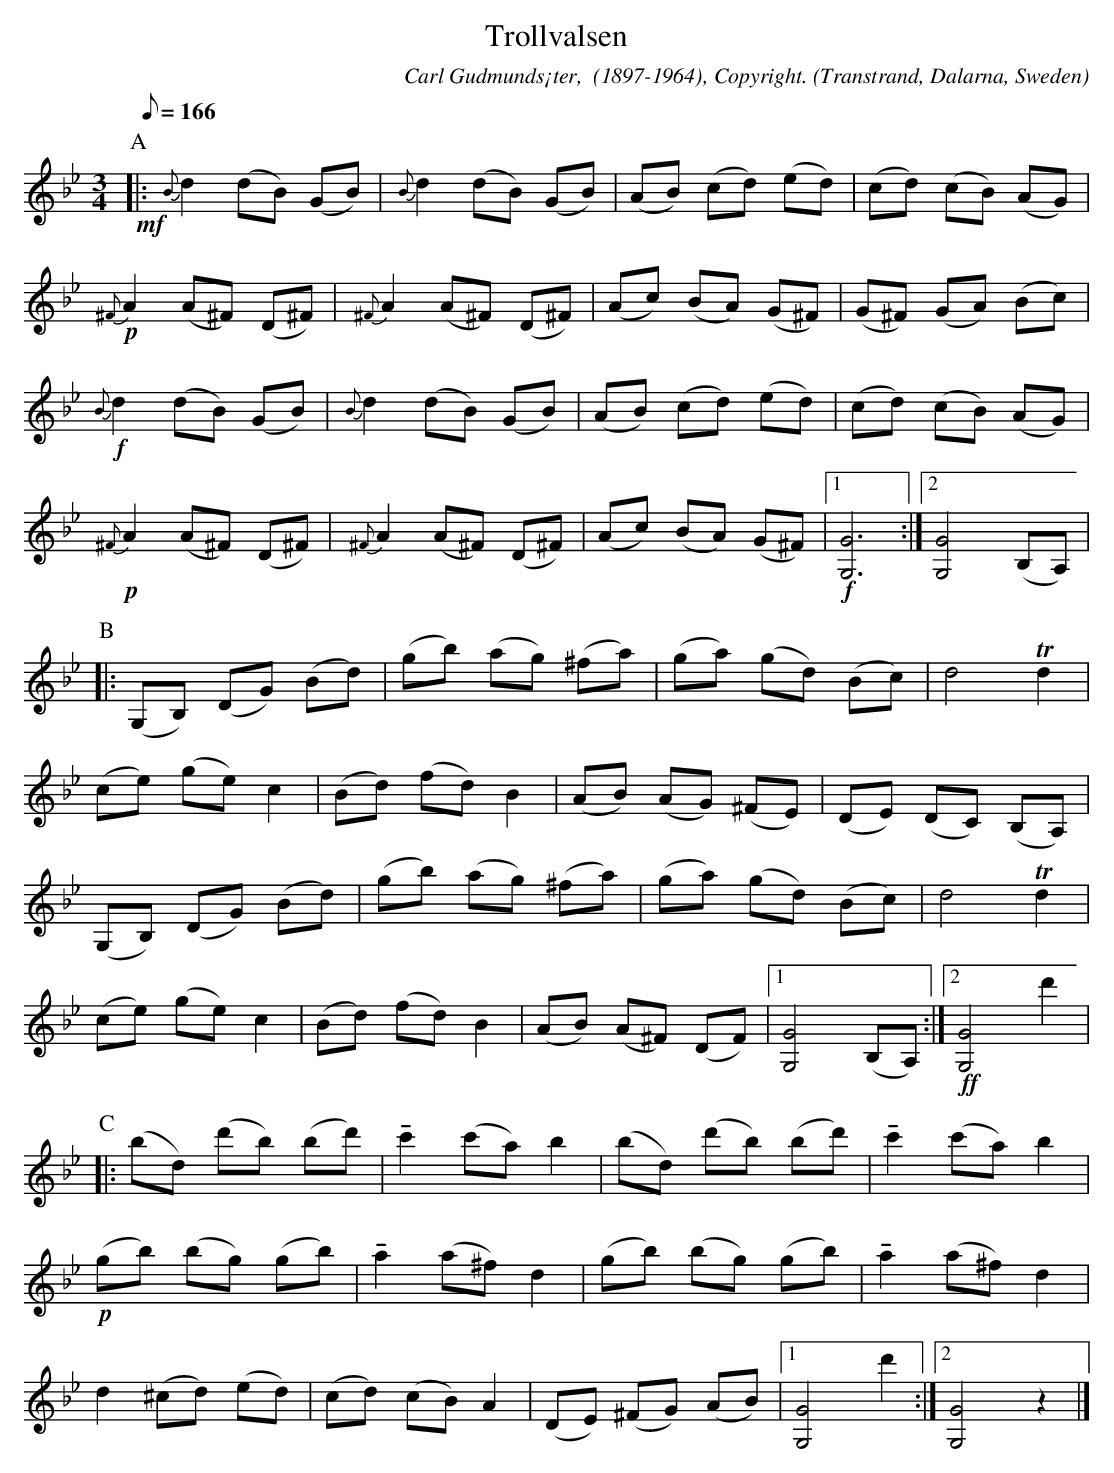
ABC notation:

X:1
T: Trollvalsen
O: Transtrand, Dalarna, Sweden
M: 3/4
C: Carl Gudmunds¡ter,  (1897-1964), Copyright.
Q:166 Allegro
K: Gm
P:A
+mf+ |: {B}d2 (dB) (GB) | {B}d2 (dB) (GB) | (AB) (cd) (ed) | (cd) (cB) (AG) |
+p+ {^F}A2 (A^F) (D^F) | {^F}A2 (A^F) (D^F) | (Ac) (BA) (G^F) | (G^F) (GA) (Bc) |
+f+ {B}d2 (dB) (GB) | {B}d2 (dB) (GB) |  (AB) (cd) (ed) | (cd) (cB) (AG) |
+p+ {^F}A2 (A^F) (D^F) | {^F}A2 (A^F) (D^F) | (Ac) (BA) (G^F) |1 +f+ [G6G,6] :|2 [G4G,4] (B,A,)|
P:B
|: (G,B,) (DG) (Bd) | (gb) (ag) (^fa) | (ga) (gd) (Bc) | d4 Td2 |
(ce) (ge) c2 | (Bd) (fd) B2 | (AB) (AG) (^FE) | (DE) (DC) (B,A,) |
(G,B,) (DG) (Bd) | (gb) (ag) (^fa) | (ga) (gd) (Bc) | d4 Td2 |
(ce) (ge) c2 | (Bd) (fd) B2 | (AB) (A^F) (DF) |1 [G4G,4] (B,A,) :|2 +ff+ [G4G,4] d'2|
P:C
|: (bd) (d'b) (bd') | !tenuto!c'2 (c'a) b2 | (bd) (d'b) (bd') | !tenuto! c'2 (c'a) b2 |
+p+ (gb) (bg) (gb) | !tenuto! a2 (a^f) d2 | (gb) (bg) (gb) | !tenuto! a2 (a^f) d2 |
d2 (^cd) (ed) | (cd) (cB) A2 | (DE) (^FG) (AB) |1 [G4G,4] d'2 :|2 [G4G,4] z2 |]
